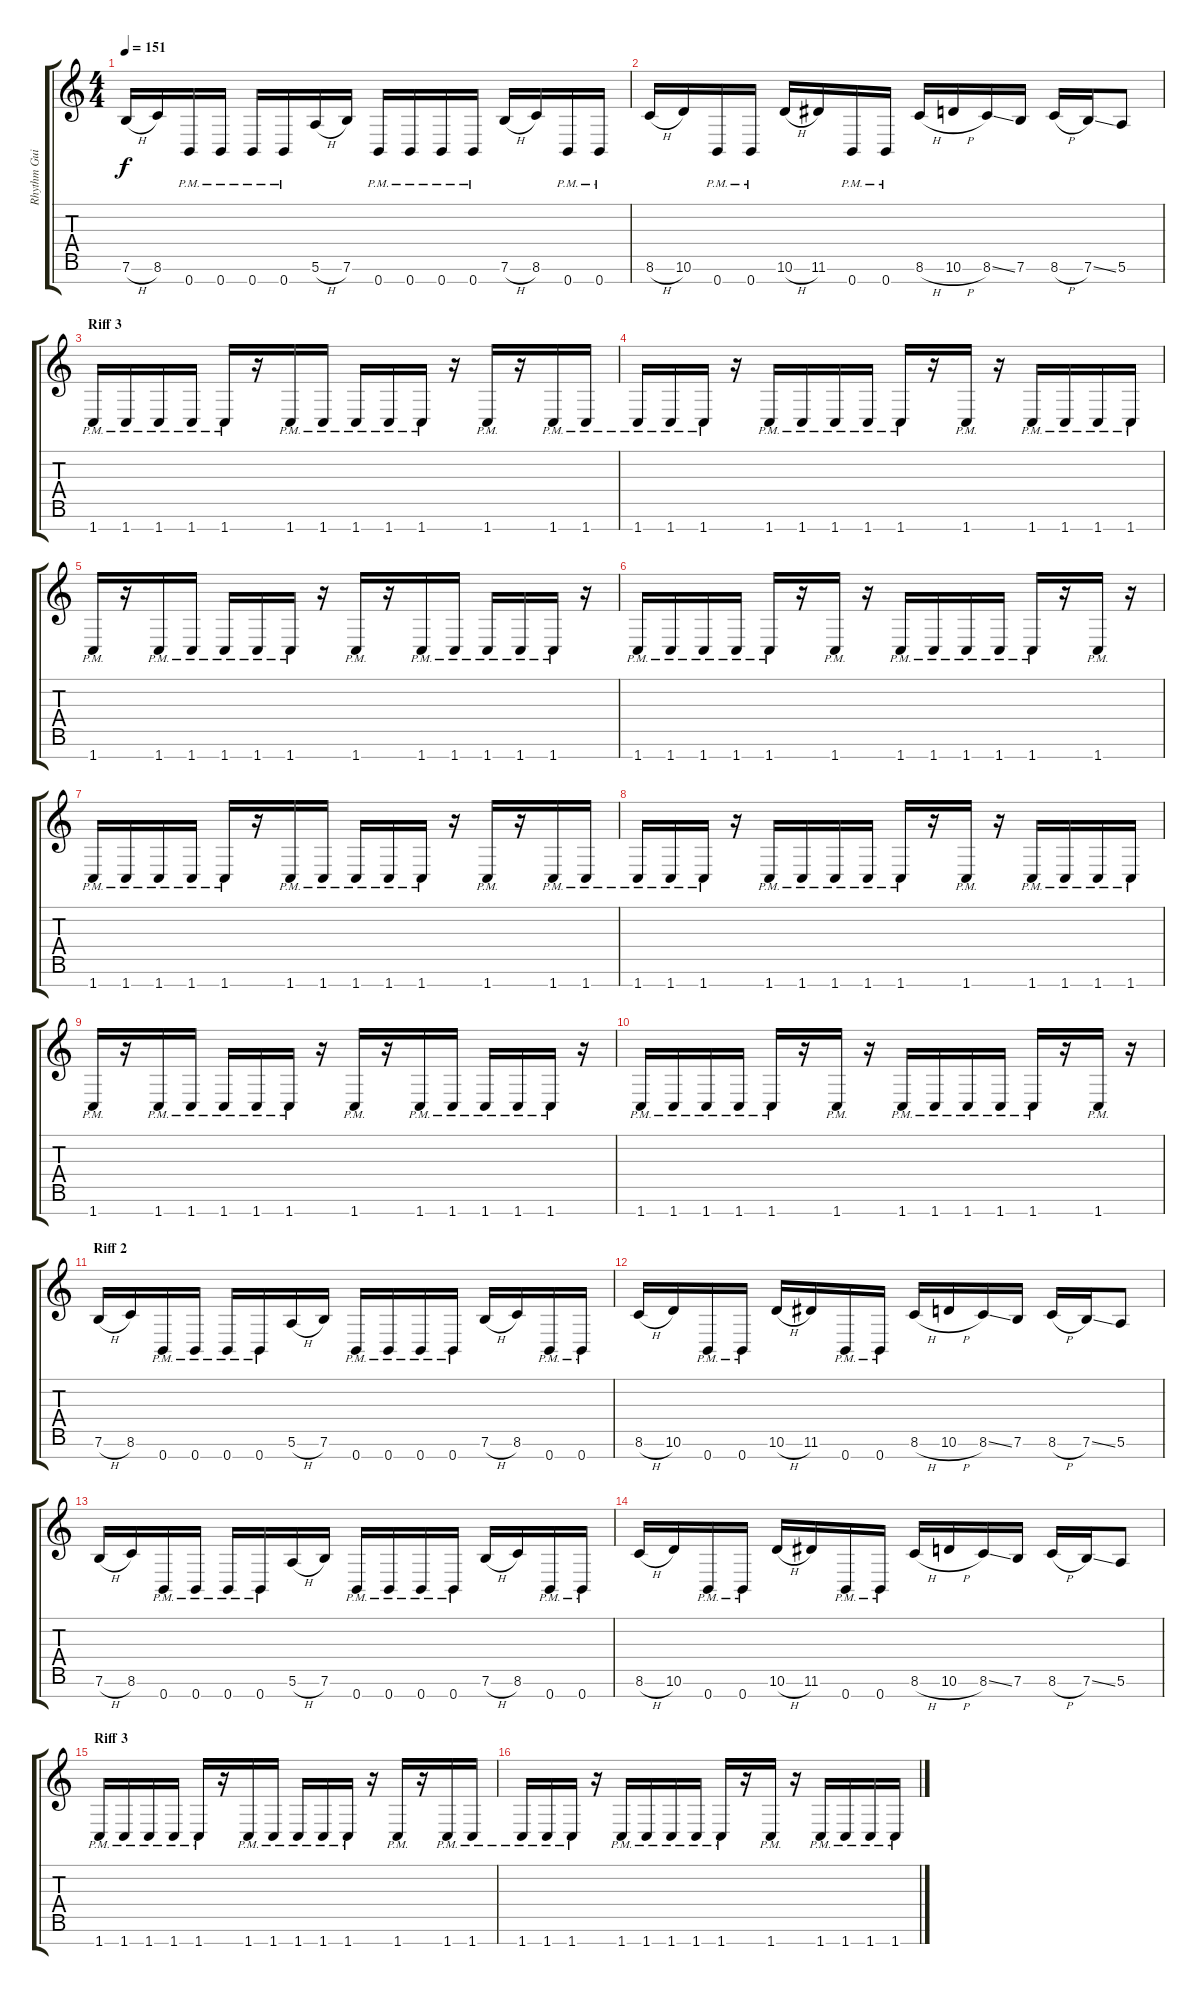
\track ("Rhythm Guitar L" "Rhythm Gui") {instrument overdrivenguitar}
\staff {score tabs}
\tuning (E4 B3 G3 D3 A2 E2 B1) {hide}
\ts (4 4)
\tempo 151
\clef g2
\ks c
7.6{h}.16{dy f} 8.6.16 0.7{pm}.16 0.7{pm}.16 0.7{pm}.16 0.7{pm}.16 5.6{h}.16 7.6.16 0.7{pm}.16 0.7{pm}.16 0.7{pm}.16 0.7{pm}.16 7.6{h}.16 8.6.16 0.7{pm}.16 0.7{pm}.16 |
8.6{h}.16 10.6.16 0.7{pm}.16 0.7{pm}.16 10.6{h}.16 11.6.16 0.7{pm}.16 0.7{pm}.16 8.6{h}.16 10.6{h}.16 8.6{ss}.16 7.6.16 8.6{h}.16 7.6{ss}.16 5.6.8 |
\section ("" "Riff 3")
1.7{pm}.16 1.7{pm}.16 1.7{pm}.16 1.7{pm}.16 1.7{pm}.16 r.16 1.7{pm}.16 1.7{pm}.16 1.7{pm}.16 1.7{pm}.16 1.7{pm}.16 r.16 1.7{pm}.16 r.16 1.7{pm}.16 1.7{pm}.16 |
1.7{pm}.16 1.7{pm}.16 1.7{pm}.16 r.16 1.7{pm}.16 1.7{pm}.16 1.7{pm}.16 1.7{pm}.16 1.7{pm}.16 r.16 1.7{pm}.16 r.16 1.7{pm}.16 1.7{pm}.16 1.7{pm}.16 1.7{pm}.16 |
1.7{pm}.16 r.16 1.7{pm}.16 1.7{pm}.16 1.7{pm}.16 1.7{pm}.16 1.7{pm}.16 r.16 1.7{pm}.16 r.16 1.7{pm}.16 1.7{pm}.16 1.7{pm}.16 1.7{pm}.16 1.7{pm}.16 r.16 |
1.7{pm}.16 1.7{pm}.16 1.7{pm}.16 1.7{pm}.16 1.7{pm}.16 r.16 1.7{pm}.16 r.16 1.7{pm}.16 1.7{pm}.16 1.7{pm}.16 1.7{pm}.16 1.7{pm}.16 r.16 1.7{pm}.16 r.16 |
1.7{pm}.16 1.7{pm}.16 1.7{pm}.16 1.7{pm}.16 1.7{pm}.16 r.16 1.7{pm}.16 1.7{pm}.16 1.7{pm}.16 1.7{pm}.16 1.7{pm}.16 r.16 1.7{pm}.16 r.16 1.7{pm}.16 1.7{pm}.16 |
1.7{pm}.16 1.7{pm}.16 1.7{pm}.16 r.16 1.7{pm}.16 1.7{pm}.16 1.7{pm}.16 1.7{pm}.16 1.7{pm}.16 r.16 1.7{pm}.16 r.16 1.7{pm}.16 1.7{pm}.16 1.7{pm}.16 1.7{pm}.16 |
1.7{pm}.16 r.16 1.7{pm}.16 1.7{pm}.16 1.7{pm}.16 1.7{pm}.16 1.7{pm}.16 r.16 1.7{pm}.16 r.16 1.7{pm}.16 1.7{pm}.16 1.7{pm}.16 1.7{pm}.16 1.7{pm}.16 r.16 |
1.7{pm}.16 1.7{pm}.16 1.7{pm}.16 1.7{pm}.16 1.7{pm}.16 r.16 1.7{pm}.16 r.16 1.7{pm}.16 1.7{pm}.16 1.7{pm}.16 1.7{pm}.16 1.7{pm}.16 r.16 1.7{pm}.16 r.16 |
\section ("" "Riff 2")
7.6{h}.16 8.6.16 0.7{pm}.16 0.7{pm}.16 0.7{pm}.16 0.7{pm}.16 5.6{h}.16 7.6.16 0.7{pm}.16 0.7{pm}.16 0.7{pm}.16 0.7{pm}.16 7.6{h}.16 8.6.16 0.7{pm}.16 0.7{pm}.16 |
8.6{h}.16 10.6.16 0.7{pm}.16 0.7{pm}.16 10.6{h}.16 11.6.16 0.7{pm}.16 0.7{pm}.16 8.6{h}.16 10.6{h}.16 8.6{ss}.16 7.6.16 8.6{h}.16 7.6{ss}.16 5.6.8 |
7.6{h}.16 8.6.16 0.7{pm}.16 0.7{pm}.16 0.7{pm}.16 0.7{pm}.16 5.6{h}.16 7.6.16 0.7{pm}.16 0.7{pm}.16 0.7{pm}.16 0.7{pm}.16 7.6{h}.16 8.6.16 0.7{pm}.16 0.7{pm}.16 |
8.6{h}.16 10.6.16 0.7{pm}.16 0.7{pm}.16 10.6{h}.16 11.6.16 0.7{pm}.16 0.7{pm}.16 8.6{h}.16 10.6{h}.16 8.6{ss}.16 7.6.16 8.6{h}.16 7.6{ss}.16 5.6.8 |
\section ("" "Riff 3")
1.7{pm}.16 1.7{pm}.16 1.7{pm}.16 1.7{pm}.16 1.7{pm}.16 r.16 1.7{pm}.16 1.7{pm}.16 1.7{pm}.16 1.7{pm}.16 1.7{pm}.16 r.16 1.7{pm}.16 r.16 1.7{pm}.16 1.7{pm}.16 |
1.7{pm}.16 1.7{pm}.16 1.7{pm}.16 r.16 1.7{pm}.16 1.7{pm}.16 1.7{pm}.16 1.7{pm}.16 1.7{pm}.16 r.16 1.7{pm}.16 r.16 1.7{pm}.16 1.7{pm}.16 1.7{pm}.16 1.7{pm}.16
